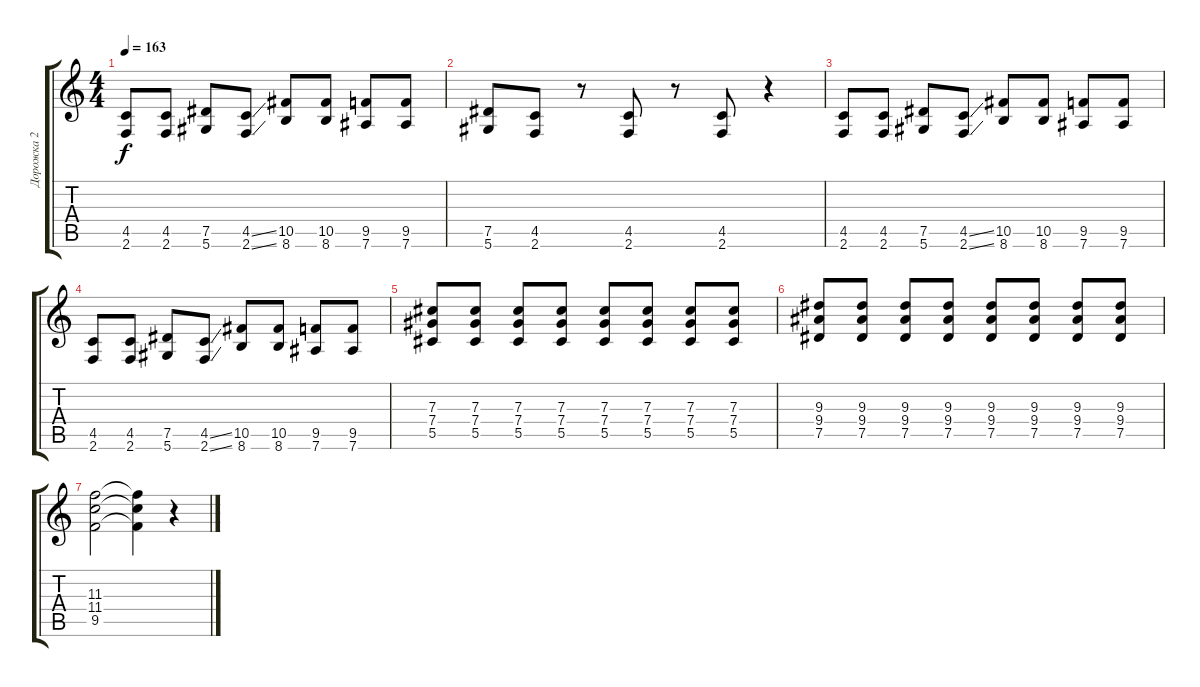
\track ("Дорожка 2" "Дорожка 2") {instrument distortionguitar}
\staff {score tabs}
\tuning (Eb4 Bb3 Gb3 Db3 Ab2 Eb2) {hide}
\ts (4 4)
\tempo 163
\clef g2
\ks c
(4.5 2.6).8{dy f} (4.5 2.6).8 (7.5 5.6).8 (4.5{ss} 2.6{ss}).8 (10.5 8.6).8 (10.5 8.6).8 (9.5 7.6).8 (9.5 7.6).8 |
(7.5 5.6).8 (4.5 2.6).8 r.8 (4.5 2.6).8 r.8 (4.5 2.6).8 r.4 |
(4.5 2.6).8 (4.5 2.6).8 (7.5 5.6).8 (4.5{ss} 2.6{ss}).8 (10.5 8.6).8 (10.5 8.6).8 (9.5 7.6).8 (9.5 7.6).8 |
(4.5 2.6).8 (4.5 2.6).8 (7.5 5.6).8 (4.5{ss} 2.6{ss}).8 (10.5 8.6).8 (10.5 8.6).8 (9.5 7.6).8 (9.5 7.6).8 |
(7.3 7.4 5.5).8 (7.3 7.4 5.5).8 (7.3 7.4 5.5).8 (7.3 7.4 5.5).8 (7.3 7.4 5.5).8 (7.3 7.4 5.5).8 (7.3 7.4 5.5).8 (7.3 7.4 5.5).8 |
(9.3 9.4 7.5).8 (9.3 9.4 7.5).8 (9.3 9.4 7.5).8 (9.3 9.4 7.5).8 (9.3 9.4 7.5).8 (9.3 9.4 7.5).8 (9.3 9.4 7.5).8 (9.3 9.4 7.5).8 |
(11.3 11.4 9.5).2 (11.3{t} 11.4{t} 9.5{t}).4 r.4
